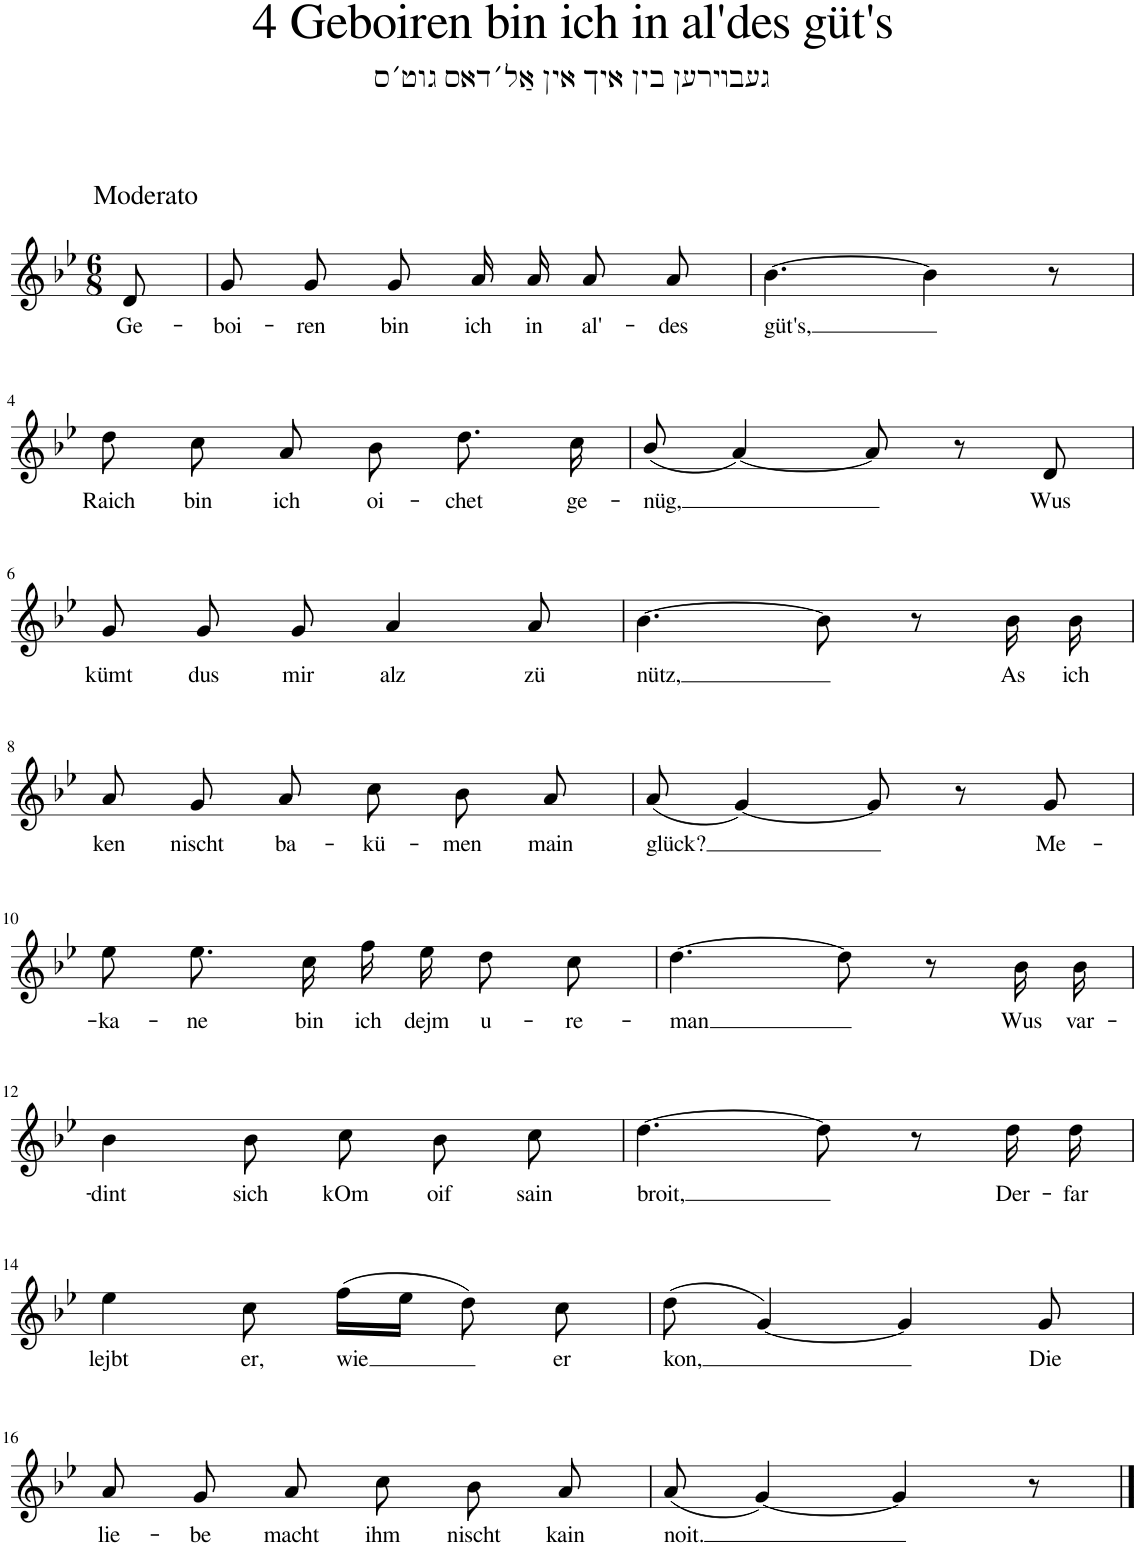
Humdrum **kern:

**kern	**text
*part1	*part1
*staff1	*staff1
*I"Piano	*
*I'Pno.	*
*clefG2	*
*k[b-e-]	*
*M6/8	*
=1	=1
!LO:TX:a:t=Moderato	!
!	!LO:LY:b
8d/	Ge-
=2	=2
!	!LO:LY:b
8g/	-boi-
!	!LO:LY:b
8g/	-ren
!	!LO:LY:b
8g/	bin
!	!LO:LY:b
16a/	ich
!	!LO:LY:b
16a/	in
!	!LO:LY:b
8a/	al'-
!	!LO:LY:b
8a/	-des
=3	=3
!	!LO:LY:b
[4.b-\	güt's,
4b-\]	.
8r	.
!!LO:LB:g=z
=4	=4
!	!LO:LY:b
8dd\	Raich
!	!LO:LY:b
8cc\	bin
!	!LO:LY:b
8a/	ich
!	!LO:LY:b
8b-\	oi-
!	!LO:LY:b
8.dd\	-chet
!	!LO:LY:b
16cc\	ge-
=5	=5
!	!LO:LY:b
(8b-/	-nüg,
[4a/)	.
8a/]	.
8r	.
!	!LO:LY:b
8d/	Wus
!!LO:LB:g=z
=6	=6
!	!LO:LY:b
8g/	kümt
!	!LO:LY:b
8g/	dus
!	!LO:LY:b
8g/	mir
!	!LO:LY:b
4a/	alz
!	!LO:LY:b
8a/	zü
=7	=7
!	!LO:LY:b
[4.b-\	nütz,
8b-\]	.
8r	.
!	!LO:LY:b
16b-\	As
!	!LO:LY:b
16b-\	ich
!!LO:LB:g=z
=8	=8
!	!LO:LY:b
8a/	ken
!	!LO:LY:b
8g/	nischt
!	!LO:LY:b
8a/	ba-
!	!LO:LY:b
8cc\	-kü-
!	!LO:LY:b
8b-\	-men
!	!LO:LY:b
8a/	main
=9	=9
!	!LO:LY:b
(8a/	glück?
[4g/)	.
8g/]	.
8r	.
!	!LO:LY:b
8g/	Me-
!!LO:LB:g=z
=10	=10
!	!LO:LY:b
8ee-\	-ka-
!	!LO:LY:b
8.ee-\	-ne
!	!LO:LY:b
16cc\	bin
!	!LO:LY:b
16ff\	ich
!	!LO:LY:b
16ee-\	dejm
!	!LO:LY:b
8dd\	u-
!	!LO:LY:b
8cc\	-re-
=11	=11
!	!LO:LY:b
[4.dd\	-man
8dd\]	.
8r	.
!	!LO:LY:b
16b-\	Wus
!	!LO:LY:b
16b-\	var-
!!LO:LB:g=z
=12	=12
!	!LO:LY:b
4b-\	-dint
!	!LO:LY:b
8b-\	sich
!	!LO:LY:b
8cc\	kOm
!	!LO:LY:b
8b-\	oif
!	!LO:LY:b
8cc\	sain
=13	=13
!	!LO:LY:b
[4.dd\	broit,
8dd\]	.
8r	.
!	!LO:LY:b
16dd\	Der-
!	!LO:LY:b
16dd\	-far
!!LO:LB:g=z
=14	=14
!	!LO:LY:b
4ee-\	lejbt
!	!LO:LY:b
8cc\	er,
!	!LO:LY:b
(16ff\LL	wie
16ee-\JJ	.
8dd\)	.
!	!LO:LY:b
8cc\	er
=15	=15
!	!LO:LY:b
(8dd\	kon,
[4g/)	.
4g/]	.
!	!LO:LY:b
8g/	Die
!!LO:LB:g=z
=16	=16
!	!LO:LY:b
8a/	lie-
!	!LO:LY:b
8g/	-be
!	!LO:LY:b
8a/	macht
!	!LO:LY:b
8cc\	ihm
!	!LO:LY:b
8b-\	nischt
!	!LO:LY:b
8a/	kain
=17	=17
!	!LO:LY:b
(8a/	noit.
[4g/)	.
4g/]	.
8r	.
==	==
*-	*-
